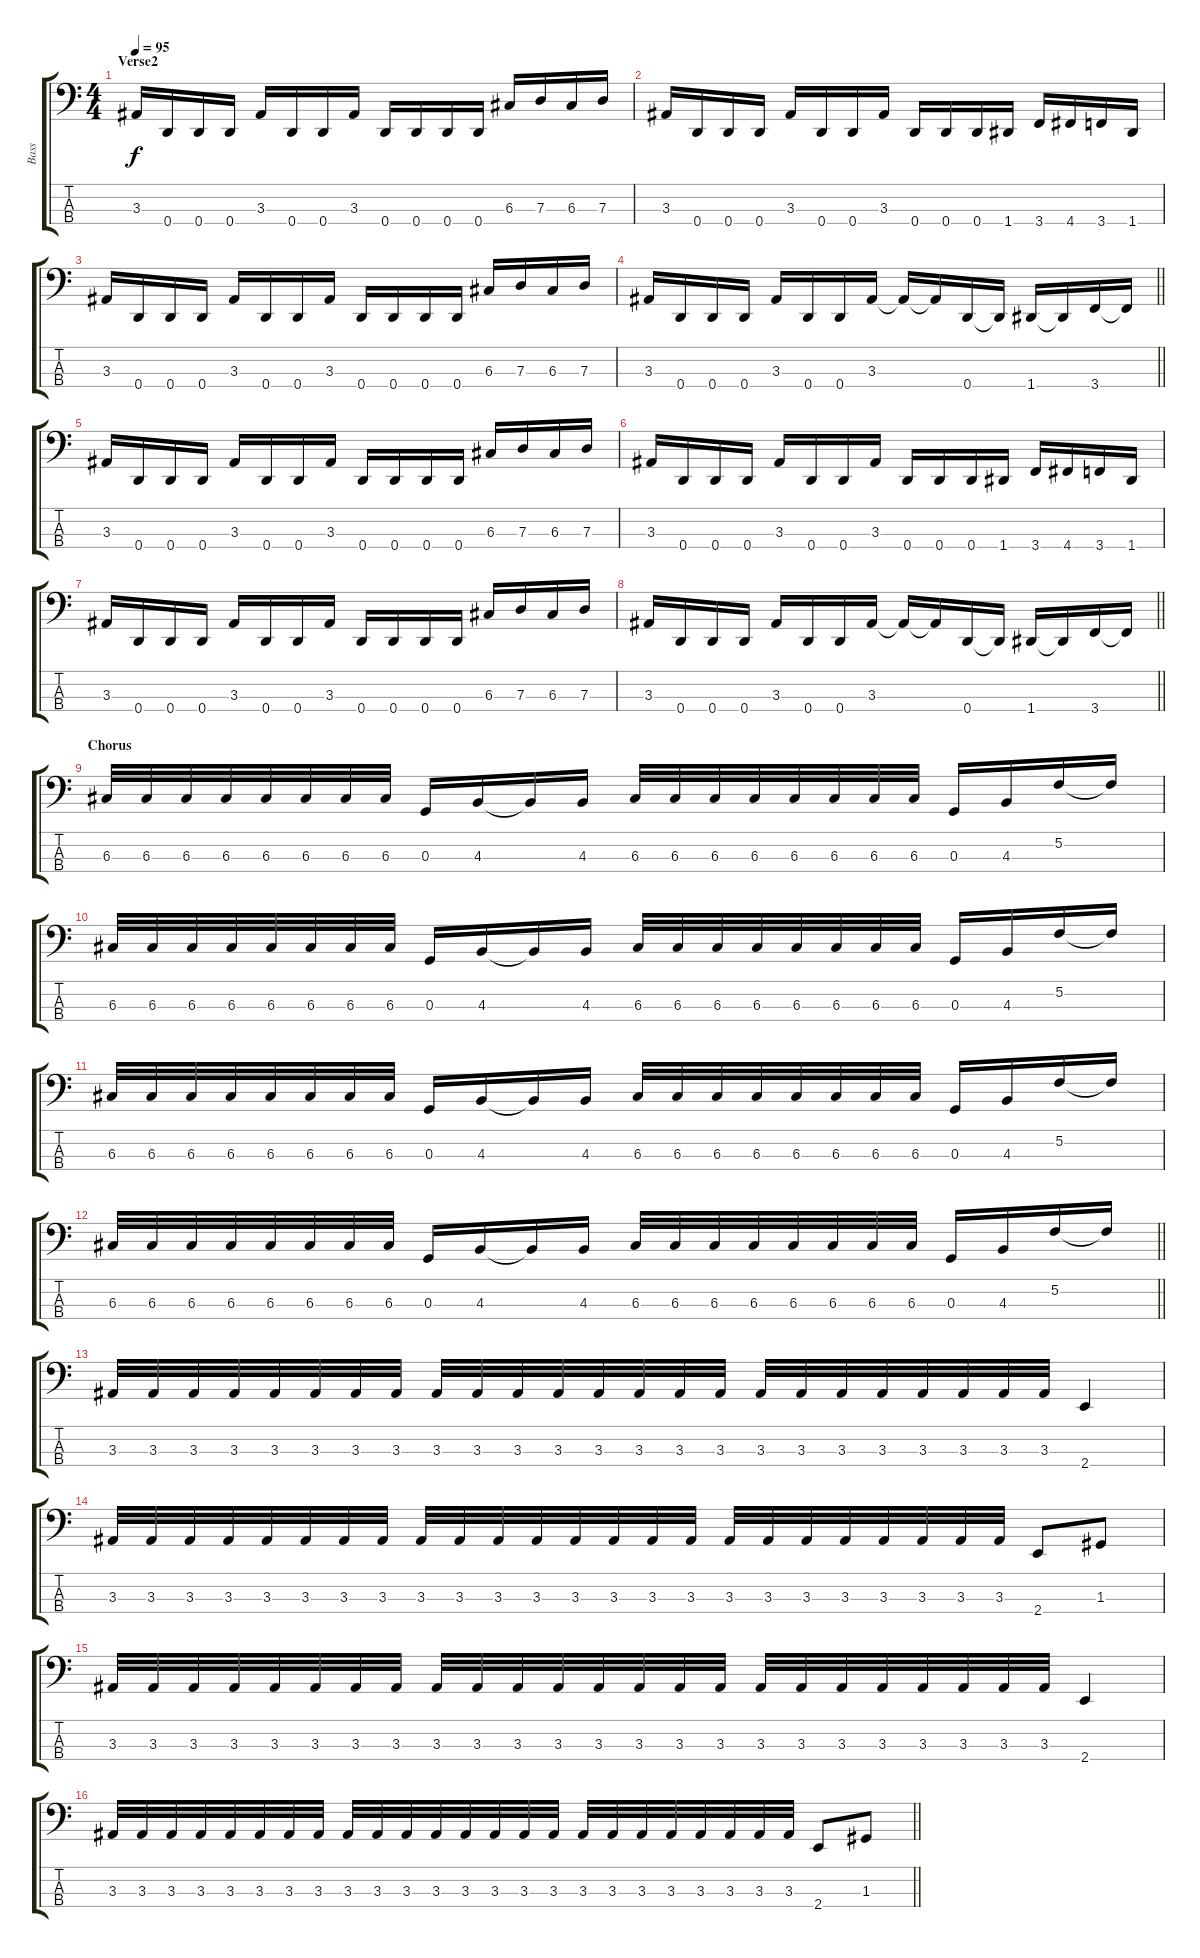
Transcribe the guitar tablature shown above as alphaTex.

\track ("Bass" "Bass") {instrument electricbassfinger}
\staff {score tabs}
\tuning (F2 C2 G1 D1) {hide}
\ts (4 4)
\section ("" "Verse2")
\tempo 95
\clef f4
\ks c
3.3.16{dy f} 0.4.16 0.4.16 0.4.16 3.3.16 0.4.16 0.4.16 3.3.16 0.4.16 0.4.16 0.4.16 0.4.16 6.3.16 7.3.16 6.3.16 7.3.16 |
3.3.16 0.4.16 0.4.16 0.4.16 3.3.16 0.4.16 0.4.16 3.3.16 0.4.16 0.4.16 0.4.16 1.4.16 3.4.16 4.4.16 3.4.16 1.4.16 |
3.3.16 0.4.16 0.4.16 0.4.16 3.3.16 0.4.16 0.4.16 3.3.16 0.4.16 0.4.16 0.4.16 0.4.16 6.3.16 7.3.16 6.3.16 7.3.16 |
\barLineRight lightlight
3.3.16 0.4.16 0.4.16 0.4.16 3.3.16 0.4.16 0.4.16 3.3.16 3.3{t}.16 3.3{t}.16 0.4.16 0.4{t}.16 1.4.16 1.4{t}.16 3.4.16 3.4{t}.16 |
3.3.16 0.4.16 0.4.16 0.4.16 3.3.16 0.4.16 0.4.16 3.3.16 0.4.16 0.4.16 0.4.16 0.4.16 6.3.16 7.3.16 6.3.16 7.3.16 |
3.3.16 0.4.16 0.4.16 0.4.16 3.3.16 0.4.16 0.4.16 3.3.16 0.4.16 0.4.16 0.4.16 1.4.16 3.4.16 4.4.16 3.4.16 1.4.16 |
3.3.16 0.4.16 0.4.16 0.4.16 3.3.16 0.4.16 0.4.16 3.3.16 0.4.16 0.4.16 0.4.16 0.4.16 6.3.16 7.3.16 6.3.16 7.3.16 |
\barLineRight lightlight
3.3.16 0.4.16 0.4.16 0.4.16 3.3.16 0.4.16 0.4.16 3.3.16 3.3{t}.16 3.3{t}.16 0.4.16 0.4{t}.16 1.4.16 1.4{t}.16 3.4.16 3.4{t}.16 |
\section ("" "Chorus")
6.3.32 6.3.32 6.3.32 6.3.32 6.3.32 6.3.32 6.3.32 6.3.32 0.3.16 4.3.16 4.3{t}.16 4.3.16 6.3.32 6.3.32 6.3.32 6.3.32 6.3.32 6.3.32 6.3.32 6.3.32 0.3.16 4.3.16 5.2.16 5.2{t}.16 |
6.3.32 6.3.32 6.3.32 6.3.32 6.3.32 6.3.32 6.3.32 6.3.32 0.3.16 4.3.16 4.3{t}.16 4.3.16 6.3.32 6.3.32 6.3.32 6.3.32 6.3.32 6.3.32 6.3.32 6.3.32 0.3.16 4.3.16 5.2.16 5.2{t}.16 |
6.3.32 6.3.32 6.3.32 6.3.32 6.3.32 6.3.32 6.3.32 6.3.32 0.3.16 4.3.16 4.3{t}.16 4.3.16 6.3.32 6.3.32 6.3.32 6.3.32 6.3.32 6.3.32 6.3.32 6.3.32 0.3.16 4.3.16 5.2.16 5.2{t}.16 |
\barLineRight lightlight
6.3.32 6.3.32 6.3.32 6.3.32 6.3.32 6.3.32 6.3.32 6.3.32 0.3.16 4.3.16 4.3{t}.16 4.3.16 6.3.32 6.3.32 6.3.32 6.3.32 6.3.32 6.3.32 6.3.32 6.3.32 0.3.16 4.3.16 5.2.16 5.2{t}.16 |
3.3.32 3.3.32 3.3.32 3.3.32 3.3.32 3.3.32 3.3.32 3.3.32 3.3.32 3.3.32 3.3.32 3.3.32 3.3.32 3.3.32 3.3.32 3.3.32 3.3.32 3.3.32 3.3.32 3.3.32 3.3.32 3.3.32 3.3.32 3.3.32 2.4.4 |
3.3.32 3.3.32 3.3.32 3.3.32 3.3.32 3.3.32 3.3.32 3.3.32 3.3.32 3.3.32 3.3.32 3.3.32 3.3.32 3.3.32 3.3.32 3.3.32 3.3.32 3.3.32 3.3.32 3.3.32 3.3.32 3.3.32 3.3.32 3.3.32 2.4.8 1.3.8 |
3.3.32 3.3.32 3.3.32 3.3.32 3.3.32 3.3.32 3.3.32 3.3.32 3.3.32 3.3.32 3.3.32 3.3.32 3.3.32 3.3.32 3.3.32 3.3.32 3.3.32 3.3.32 3.3.32 3.3.32 3.3.32 3.3.32 3.3.32 3.3.32 2.4.4 |
\barLineRight lightlight
3.3.32 3.3.32 3.3.32 3.3.32 3.3.32 3.3.32 3.3.32 3.3.32 3.3.32 3.3.32 3.3.32 3.3.32 3.3.32 3.3.32 3.3.32 3.3.32 3.3.32 3.3.32 3.3.32 3.3.32 3.3.32 3.3.32 3.3.32 3.3.32 2.4.8 1.3.8
